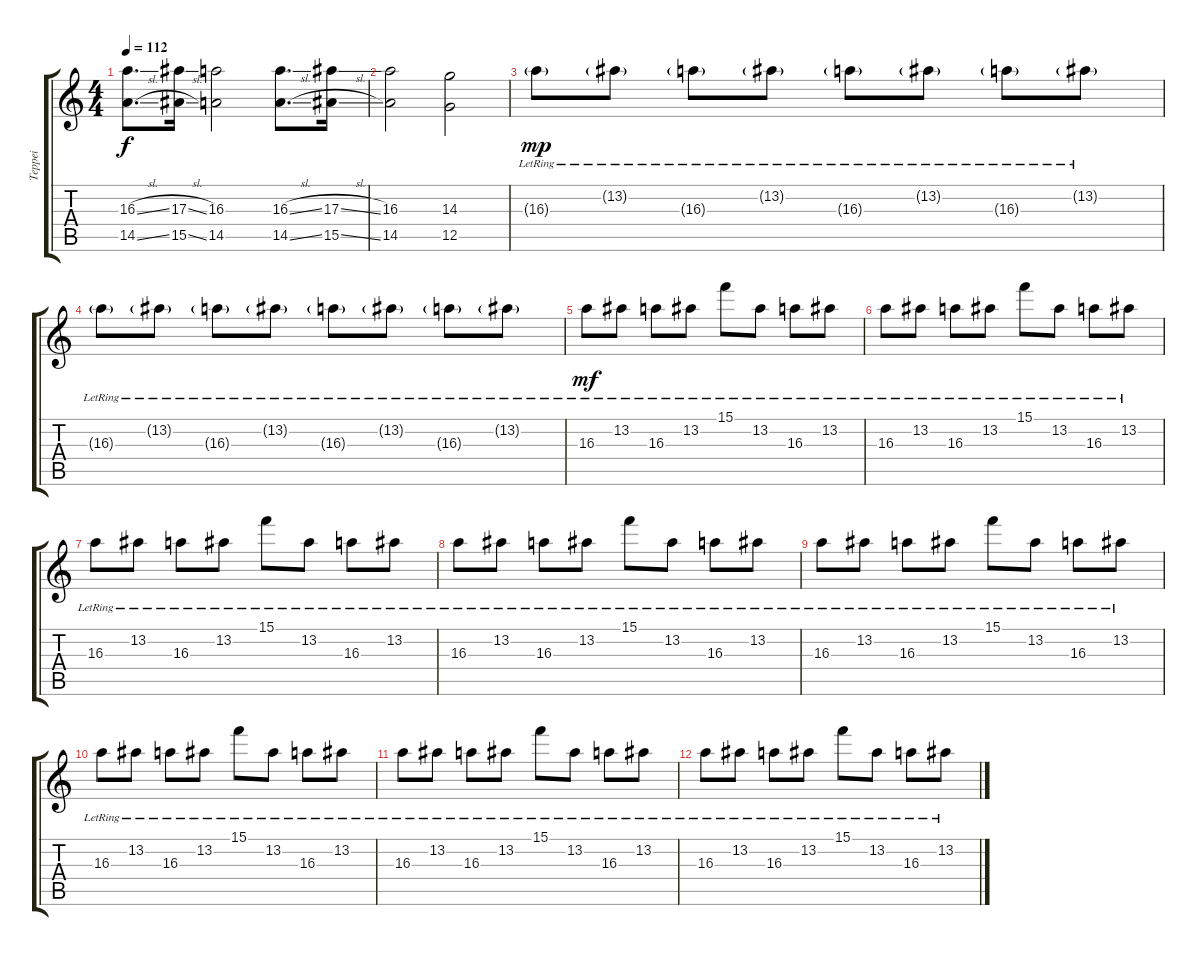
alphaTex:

\track ("Teppei" "Teppei") {instrument electricguitarjazz}
\staff {score tabs}
\tuning (D4 A3 F3 C3 G2 D2) {hide}
\ts (4 4)
\tempo 112
\clef g2
\ks c
(16.3{sl} 14.5{sl}).8{d dy f} (17.3{sl} 15.5{sl}).16 (16.3 14.5).2 (16.3{sl} 14.5{sl}).8{d} (17.3{sl} 15.5{sl}).16 |
(16.3 14.5).2 (14.3 12.5).2 |
16.3{g lr}.8{dy mp} 13.2{g lr}.8 16.3{g lr}.8 13.2{g lr}.8 16.3{g lr}.8 13.2{g lr}.8 16.3{g lr}.8 13.2{g lr}.8 |
16.3{g lr}.8 13.2{g lr}.8 16.3{g lr}.8 13.2{g lr}.8 16.3{g lr}.8 13.2{g lr}.8 16.3{g lr}.8 13.2{g lr}.8 |
16.3{lr}.8{dy mf} 13.2{lr}.8 16.3{lr}.8 13.2{lr}.8 15.1{lr}.8 13.2{lr}.8 16.3{lr}.8 13.2{lr}.8 |
16.3{lr}.8 13.2{lr}.8 16.3{lr}.8 13.2{lr}.8 15.1{lr}.8 13.2{lr}.8 16.3{lr}.8 13.2{lr}.8 |
16.3{lr}.8 13.2{lr}.8 16.3{lr}.8 13.2{lr}.8 15.1{lr}.8 13.2{lr}.8 16.3{lr}.8 13.2{lr}.8 |
16.3{lr}.8 13.2{lr}.8 16.3{lr}.8 13.2{lr}.8 15.1{lr}.8 13.2{lr}.8 16.3{lr}.8 13.2{lr}.8 |
16.3{lr}.8 13.2{lr}.8 16.3{lr}.8 13.2{lr}.8 15.1{lr}.8 13.2{lr}.8 16.3{lr}.8 13.2{lr}.8 |
16.3{lr}.8 13.2{lr}.8 16.3{lr}.8 13.2{lr}.8 15.1{lr}.8 13.2{lr}.8 16.3{lr}.8 13.2{lr}.8 |
16.3{lr}.8 13.2{lr}.8 16.3{lr}.8 13.2{lr}.8 15.1{lr}.8 13.2{lr}.8 16.3{lr}.8 13.2{lr}.8 |
16.3{lr}.8 13.2{lr}.8 16.3{lr}.8 13.2{lr}.8 15.1{lr}.8 13.2{lr}.8 16.3{lr}.8 13.2{lr}.8
